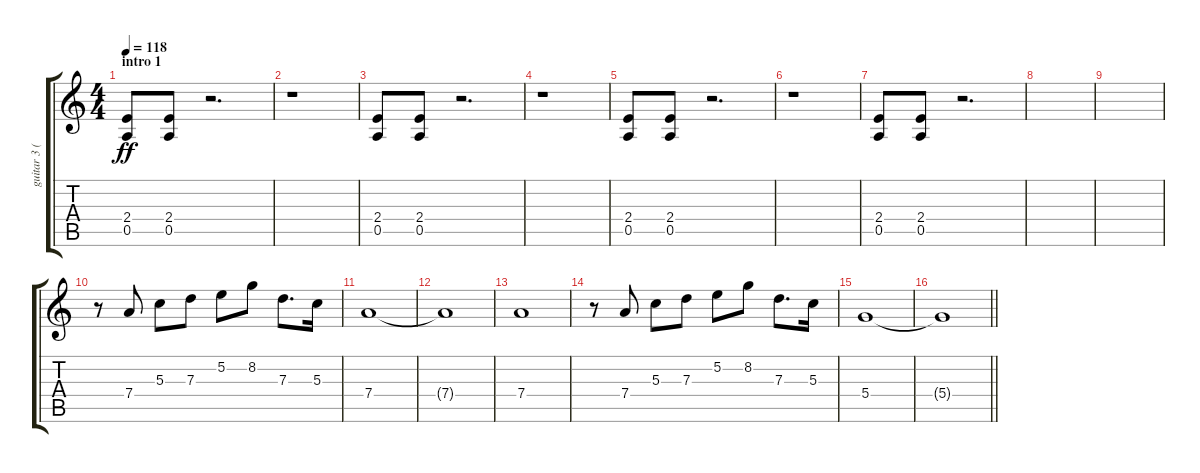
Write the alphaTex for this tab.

\track ("guitar 3 (solo 2)" "guitar 3 (") {instrument overdrivenguitar}
\staff {score tabs}
\tuning (E4 B3 G3 D3 A2 E2) {hide}
\ts (4 4)
\section ("" "intro 1")
\tempo 118
\clef g2
\ks c
(2.4 0.5).8{dy ff instrument overdrivenguitar} (2.4 0.5).8 r.2{d} |
r.1 |
(2.4 0.5).8 (2.4 0.5).8 r.2{d} |
r.1 |
(2.4 0.5).8 (2.4 0.5).8 r.2{d} |
r.1 |
(2.4 0.5).8 (2.4 0.5).8 r.2{d} |
|
|
r.8 7.4.8 5.3.8 7.3.8 5.2.8 8.2.8 7.3.8{d} 5.3.16 |
7.4.1 |
7.4{t}.1 |
7.4.1 |
r.8 7.4.8 5.3.8 7.3.8 5.2.8 8.2.8 7.3.8{d} 5.3.16 |
5.4.1 |
\barLineRight lightlight
5.4{t}.1
